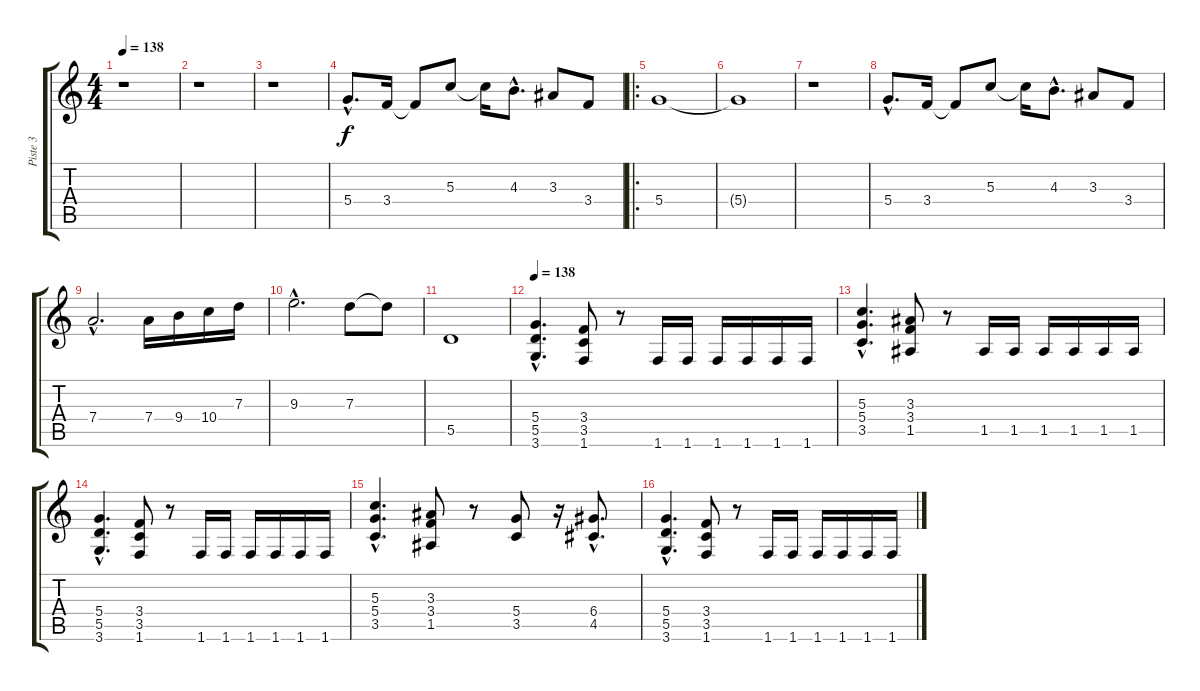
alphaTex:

\track ("Piste 3" "Piste 3") {instrument distortionguitar}
\staff {score tabs}
\tuning (E4 B3 G3 D3 A2 E2) {hide}
\ts (4 4)
\tempo 138
\clef g2
\ks c
r.1{dy f instrument distortionguitar} |
r.1 |
r.1 |
5.4{hac}.8{d} 3.4.16 3.4{t}.8 5.3.8 5.3{t}.16 4.3{hac}.8{d} 3.3.8 3.4.8 |
\ro
5.4.1 |
5.4{t}.1 |
r.1 |
5.4{hac}.8{d} 3.4.16 3.4{t}.8 5.3.8 5.3{t}.16 4.3{hac}.8{d} 3.3.8 3.4.8 |
7.4{hac}.2{d} 7.4.16 9.4.16 10.4.16 7.3.16 |
9.3{hac}.2{d} 7.3.8 7.3{t}.8 |
5.5.1 |
\tempo 138
(5.4{hac} 5.5{hac} 3.6{hac}).4{d} (3.4 3.5 1.6).8 r.8 1.6.16 1.6.16 1.6.16 1.6.16 1.6.16 1.6.16 |
(5.3{hac} 5.4{hac} 3.5{hac}).4{d} (3.3 3.4 1.5).8 r.8 1.5.16 1.5.16 1.5.16 1.5.16 1.5.16 1.5.16 |
(5.4{hac} 5.5{hac} 3.6{hac}).4{d} (3.4 3.5 1.6).8 r.8 1.6.16 1.6.16 1.6.16 1.6.16 1.6.16 1.6.16 |
(5.3{hac} 5.4{hac} 3.5{hac}).4{d} (3.3 3.4 1.5).8 r.8 (5.4 3.5).8 r.16 (6.4{hac} 4.5{hac}).8{d} |
(5.4{hac} 5.5{hac} 3.6{hac}).4{d} (3.4 3.5 1.6).8 r.8 1.6.16 1.6.16 1.6.16 1.6.16 1.6.16 1.6.16
